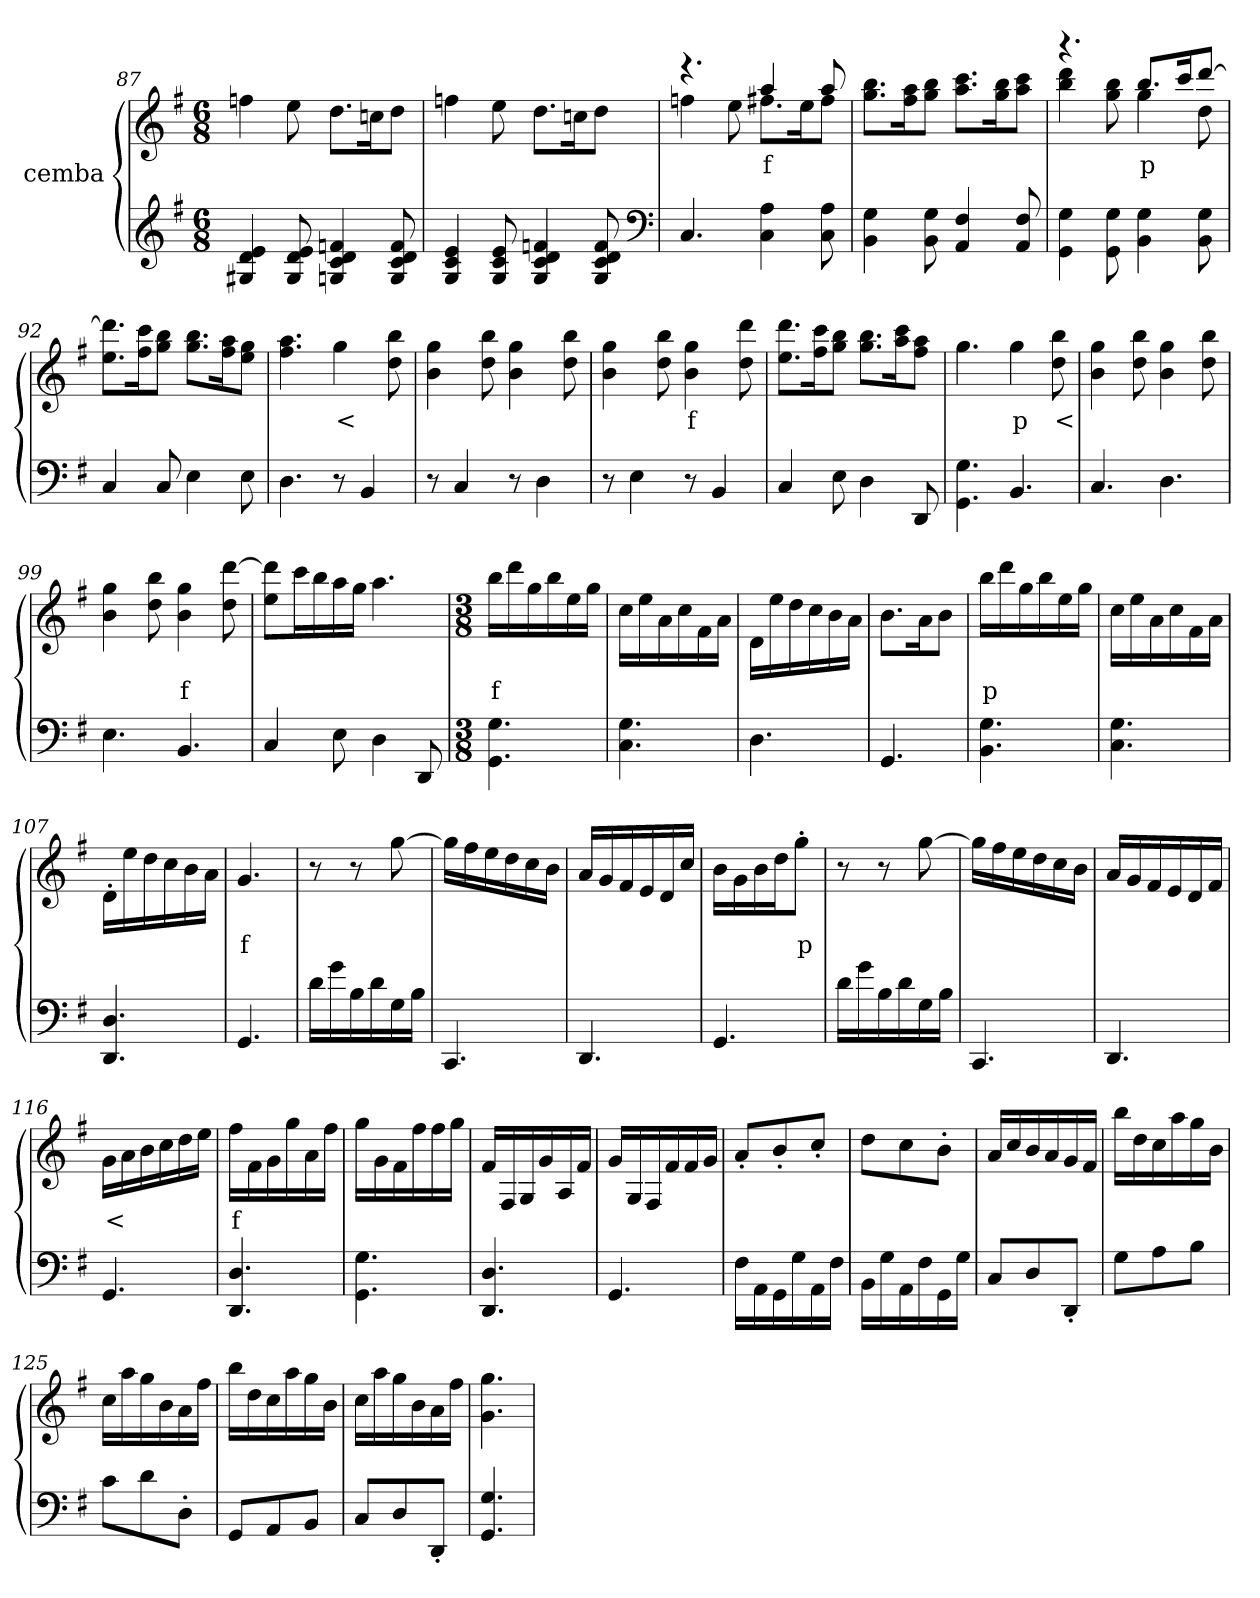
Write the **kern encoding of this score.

**kern	**kern	**text
*part2	*part1	*part1
*staff2	*staff1	*staff1
*I"cemba	*I"cemba	*
*clefG2	*clefG2	*
*k[f#]	*k[f#]	*
*G:	*G:	*
*M6/8	*M6/8	*
=87	=87	=87
4G#X/ 4d/ 4e/	4ffn\	.
8G#/ 8d/ 8e/	8ee\	.
4Gn/ 4c/ 4d/ 4fn/	8.dd\L	.
.	16ccn\	.
8G/ 8c/ 8d/ 8f/	8dd\J	.
=88	=88	=88
4G/ 4c/ 4e/	4ffn\	.
8G/ 8c/ 8e/	8ee\	.
4G/ 4c/ 4d/ 4fn/	8.dd\L	.
.	16ccn\	.
8G/ 8c/ 8d/ 8f/	8dd\J	.
*clefF4	*	*
=89	=89	=89
*	*^	*
4.C/	4.r	4ffn\	.
.	.	8ee\	.
4C\ 4A\	4aa/	8.ff#X\L	f
.	.	16ee\	.
8C\ 8A\	8aa/	8ff#\J	.
*	*v	*v	*
=90	=90	=90
4BB\ 4G\	8.gg\ 8.bb\L	.
.	16ff#\ 16aa\	.
8BB\ 8G\	8gg\ 8bb\J	.
4AA/ 4F#/	8.aa\ 8.ccc\L	.
.	16gg\ 16bb\	.
8AA/ 8F#/	8aa\ 8ccc\J	.
=91	=91	=91
*	*^	*
4GG\ 4G\	4.r	4bb\ 4ddd\	.
8GG\ 8G\	.	8gg\ 8bb\	.
4BB\ 4G\	8.bb/L	4gg\	p
.	16ccc/	.	.
8BB\ 8G\	[8ddd/J	8dd\	.
*	*v	*v	*
=92	=92	=92
4C/	8.ee\ 8.ddd\]L	.
.	16ff#\ 16ccc\	.
8C/	8gg\ 8bb\J	.
4E\	8.gg\ 8.bb\L	.
.	16ff#\ 16aa\	.
8E\	8ee\ 8gg\J	.
=93	=93	=93
4.D\	4.ff#\ 4.aa\	.
8r	4gg\	<
4BB/	.	.
.	8dd\ 8bb\	.
=94	=94	=94
8r	4b\ 4gg\	.
4C/	.	.
.	8dd\ 8bb\	.
8r	4b\ 4gg\	.
4D\	.	.
.	8dd\ 8bb\	.
=95	=95	=95
8r	4b\ 4gg\	.
4E\	.	.
.	8dd\ 8bb\	.
8r	4b\ 4gg\	f
4BB/	.	.
.	8dd\ 8ddd\	.
=96	=96	=96
4C/	8.ee\ 8.ddd\L	.
.	16ff#\ 16ccc\	.
8E\	8gg\ 8bb\J	.
4D\	8.gg\ 8.bb\L	.
.	16aa\ 16ccc\	.
8DD/	8ff#\ 8aa\J	.
=97	=97	=97
4.GG\ 4.G\	4.gg\	.
4.BB/	4gg\	p
.	8dd\ 8bb\	<
=98	=98	=98
4.C/	4b\ 4gg\	.
.	8dd\ 8bb\	.
4.D\	4b\ 4gg\	.
.	8dd\ 8bb\	.
=99	=99	=99
4.E\	4b\ 4gg\	.
.	8dd\ 8bb\	.
4.BB/	4b\ 4gg\	f
.	8dd\ [8ddd\	.
=100	=100	=100
4C/	8ee\ 8ddd\]L	.
.	16ccc\L	.
.	16bb\	.
8E\	16aa\	.
.	16gg\JJ	.
4D\	4.aa\	.
8DD/	.	.
=101	=101	=101
*M3/8	*M3/8	*
4.GG\ 4.G\	16bb\LL	f
.	16ddd\	.
.	16gg\	.
.	16bb\	.
.	16ee\	.
.	16gg\JJ	.
=102	=102	=102
4.C\ 4.G\	16cc\LL	.
.	16ee\	.
.	16a\	.
.	16cc\	.
.	16f#\	.
.	16a\JJ	.
=103	=103	=103
4.D\	16d\LL	.
.	16ee\	.
.	16dd\	.
.	16cc\	.
.	16b\	.
.	16a\JJ	.
=104	=104	=104
4.GG/	8.b\L	.
.	16a\	.
.	8b\J	.
=105	=105	=105
4.BB\ 4.G\	16bb\LL	p
.	16ddd\	.
.	16gg\	.
.	16bb\	.
.	16ee\	.
.	16gg\JJ	.
=106	=106	=106
4.C\ 4.G\	16cc\LL	.
.	16ee\	.
.	16a\	.
.	16cc\	.
.	16f#\	.
.	16a\JJ	.
=107	=107	=107
4.DD/ 4.D/	16d'>\LL	.
.	16ee\	.
.	16dd\	.
.	16cc\	.
.	16b\	.
.	16a\JJ	.
=108	=108	=108
4.GG/	4.g/	f
=109	=109	=109
16d\LL	8r	.
16g\	.	.
16B\	8r	.
16d\	.	.
16G\	[8gg\	.
16B\JJ	.	.
=110	=110	=110
4.CC/	16gg\LL]	.
.	16ff#\	.
.	16ee\	.
.	16dd\	.
.	16cc\	.
.	16b\JJ	.
=111	=111	=111
4.DD/	16a/LL	.
.	16g/	.
.	16f#/	.
.	16e/	.
.	16d/	.
.	16cc/JJ	.
=112	=112	=112
4.GG/	16b\LL	.
.	16g\	.
.	16b\	.
.	16dd\J	.
.	8gg'>\J	p
=113	=113	=113
16d\LL	8r	.
16g\	.	.
16B\	8r	.
16d\	.	.
16G\	[8gg\	.
16B\JJ	.	.
=114	=114	=114
4.CC/	16gg\LL]	.
.	16ff#\	.
.	16ee\	.
.	16dd\	.
.	16cc\	.
.	16b\JJ	.
=115	=115	=115
4.DD/	16a/LL	.
.	16g/	.
.	16f#/	.
.	16e/	.
.	16d/	.
.	16f#/JJ	.
=116	=116	=116
4.GG/	16g\LL	<
.	16a\	.
.	16b\	.
.	16cc\	.
.	16dd\	.
.	16ee\JJ	.
=117	=117	=117
4.DD/ 4.D/	16ff#\LL	f
.	16f#\	.
.	16g\	.
.	16gg\	.
.	16a\	.
.	16ff#\JJ	.
=118	=118	=118
4.GG\ 4.G\	16gg\LL	.
.	16g\	.
.	16f#\	.
.	16ff#\	.
.	16ff#\	.
.	16gg\JJ	.
=119	=119	=119
4.DD/ 4.D/	16f#/LL	.
.	16F#/	.
.	16G/	.
.	16g/	.
.	16A/	.
.	16f#/JJ	.
=120	=120	=120
4.GG/	16g/LL	.
.	16G/	.
.	16F#/	.
.	16f#/	.
.	16f#/	.
.	16g/JJ	.
=121	=121	=121
16F#\LL	8a'>/L	.
16AA\	.	.
16GG\	8b'>/	.
16G\	.	.
16AA\	8cc'>/J	.
16F#\JJ	.	.
=122	=122	=122
16BB\LL	8dd\L	.
16G\	.	.
16AA\	8cc\	.
16F#\	.	.
16GG\	8b'>\J	.
16G\JJ	.	.
=123	=123	=123
8C/L	16a/LL	.
.	16cc/	.
8D/	16b/	.
.	16a/	.
8DD'>/J	16g/	.
.	16f#/JJ	.
=124	=124	=124
8G\L	16bb\LL	.
.	16dd\	.
8A\	16cc\	.
.	16aa\	.
8B\J	16gg\	.
.	16b\JJ	.
=125	=125	=125
8c\L	16cc\LL	.
.	16aa\	.
8d\	16gg\	.
.	16b\	.
8D'>\J	16a\	.
.	16ff#\JJ	.
=126	=126	=126
8GG/L	16bb\LL	.
.	16dd\	.
8AA/	16cc\	.
.	16aa\	.
8BB/J	16gg\	.
.	16b\JJ	.
=127	=127	=127
8C/L	16cc\LL	.
.	16aa\	.
8D/	16gg\	.
.	16b\	.
8DD'>/J	16a\	.
.	16ff#\JJ	.
=128	=128	=128
4.GG/ 4.G/	4.g\ 4.gg\	.
=	=	=
*-	*-	*-
